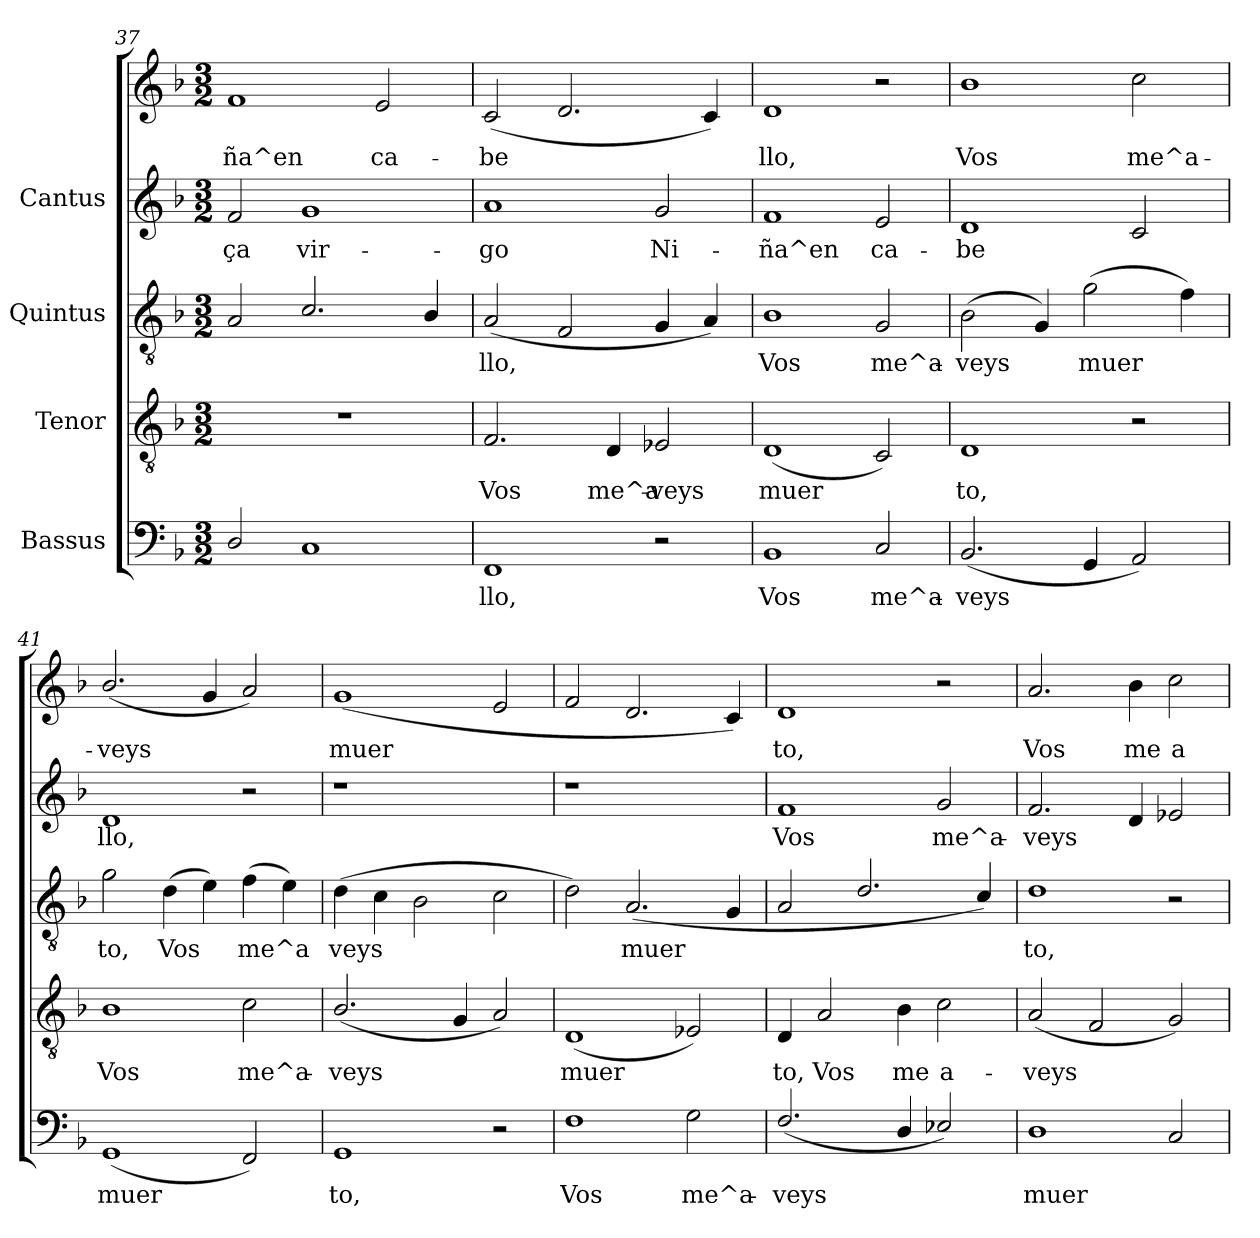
**kern	**text	**kern	**text	**kern	**text	**kern	**text	**kern	**text
*part4	*part4	*part3	*part3	*part2	*part2	*part1	*part1	*part1	*part1
*staff5	*staff5	*staff4	*staff4	*staff3	*staff3	*staff2	*staff2	*staff1	*staff1
*I"Bassus	*	*I"Tenor	*	*I"Quintus	*	*I"Cantus	*	*	*
*clefF4	*	*clefGv2	*	*clefGv2	*	*clefG2	*	*clefG2	*
*k[b-]	*	*k[b-]	*	*k[b-]	*	*k[b-]	*	*k[b-]	*
*F:	*	*F:	*	*F:	*	*F:	*	*F:	*
*M3/2	*	*M3/2	*	*M3/2	*	*M3/2	*	*M3/2	*
=37	=37	=37	=37	=37	=37	=37	=37	=37	=37
!	!	!	!	!	!	!	!LO:LY:b:cj	!	!LO:LY:b:cj
2D/	.	1.r	.	2A/	.	2f/	-ça	1f	ña^en
!	!	!	!	!	!	!	!LO:LY:b:cj	!	!
1C	.	.	.	2.c/	.	1g	vir-	.	.
!	!	!	!	!	!	!	!	!	!LO:LY:b:cj
.	.	.	.	.	.	.	.	2e/	ca-
.	.	.	.	4B-/	.	.	.	.	.
=38	=38	=38	=38	=38	=38	=38	=38	=38	=38
!	!LO:LY:b:cj	!	!LO:LY:b:cj	!	!LO:LY:b:cj	!	!LO:LY:b:cj	!	!LO:LY:b:cj
1FF	-llo,	2.F/	Vos	(<2A/	-llo,	1a	-go	(<2c/	-be-
!	!	!	!	!	!LO:LY:b:cj	!	!	!	!LO:LY:b:cj
.	.	.	.	2F/	.	.	.	2.d/	--
!	!	!	!LO:LY:b:cj	!	!	!	!	!	!
.	.	4D/	me^a-	.	.	.	.	.	.
!	!	!	!LO:LY:b:cj	!	!LO:LY:b:cj	!	!LO:LY:b:cj	!	!
2r	.	2E-X/	-veys	4G/	.	2g/	Ni-	.	.
!	!	!	!	!	!LO:LY:b:cj	!	!	!	!LO:LY:b:cj
.	.	.	.	4A/)	.	.	.	4c/)	--
=39	=39	=39	=39	=39	=39	=39	=39	=39	=39
!	!LO:LY:b:cj	!	!LO:LY:b:cj	!	!LO:LY:b:cj	!	!LO:LY:b:cj	!	!LO:LY:b:cj
1BB-	Vos	(<1D	muer-	1B-	Vos	1f	ña^en	1d	-llo,
!	!LO:LY:b:cj	!	!LO:LY:b:cj	!	!LO:LY:b:cj	!	!LO:LY:b:cj	!	!
2C/	me^a-	2C/)	--	2G/	me^a-	2e/	ca-	2r	.
=40	=40	=40	=40	=40	=40	=40	=40	=40	=40
!	!LO:LY:b:cj	!	!LO:LY:b:cj	!	!LO:LY:b:cj	!	!LO:LY:b:cj	!	!LO:LY:b:cj
(<2.BB-/	-veys	1D	-to,	(>2B-\	-veys	1d	-be-	1b-	-Vos
!	!	!	!	!	!LO:LY:b:cj	!	!	!	!
.	.	.	.	4G/)	.	.	.	.	.
!	!LO:LY:b:cj	!	!	!	!LO:LY:b:cj	!	!	!	!
4GG/	.	.	.	(>2g\	muer-	.	.	.	.
!	!LO:LY:b:cj	!	!	!	!	!	!LO:LY:b:cj	!	!LO:LY:b:cj
2AA/)	.	2r	.	.	.	2c/	--	2cc\	me^a-
!	!	!	!	!	!LO:LY:b:cj	!	!	!	!
.	.	.	.	4f\)	--	.	.	.	.
!!LO:PB:g=z
=41	=41	=41	=41	=41	=41	=41	=41	=41	=41
!	!LO:LY:b:cj	!	!LO:LY:b:cj	!	!LO:LY:b:cj	!	!LO:LY:b:cj	!	!LO:LY:b:cj
(<1GG	muer-	1B-	Vos	2g\	-to,	1d	llo,	(<2.b-/	-veys
!	!	!	!	!	!LO:LY:b:cj	!	!	!	!
.	.	.	.	(>4d\	Vos	.	.	.	.
!	!	!	!	!	!LO:LY:b:cj	!	!	!	!LO:LY:b:cj
.	.	.	.	4e\)	.	.	.	4g/	.
!	!LO:LY:b:cj	!	!LO:LY:b:cj	!	!LO:LY:b:cj	!	!	!	!LO:LY:b:cj
2FF/)	--	2c\	me^a-	(>4f\	me^a-	2r	.	2a/)	.
!	!	!	!	!	!LO:LY:b:cj	!	!	!	!
.	.	.	.	4e\)	--	.	.	.	.
=42	=42	=42	=42	=42	=42	=42	=42	=42	=42
!	!LO:LY:b:cj	!	!LO:LY:b:cj	!	!LO:LY:b:cj	!	!	!	!LO:LY:b:cj
1GG	-to,	(<2.B-/	-veys	(>4d\	-veys	1r	.	(<1g	muer-
!	!	!	!	!	!LO:LY:b:cj	!	!	!	!
.	.	.	.	4c\	.	.	.	.	.
!	!	!	!	!	!LO:LY:b:cj	!	!	!	!
.	.	.	.	2B-\	.	.	.	.	.
!	!	!	!LO:LY:b:cj	!	!	!	!	!	!
.	.	4G/	.	.	.	.	.	.	.
!	!	!	!LO:LY:b:cj	!	!LO:LY:b:cj	!	!	!	!LO:LY:b:cj
2r	.	2A/)	.	2c\	.	2ryy	.	2e/	--
=43	=43	=43	=43	=43	=43	=43	=43	=43	=43
!	!LO:LY:b:cj	!	!LO:LY:b:cj	!	!LO:LY:b:cj	!	!	!	!
1F	Vos	(<1D	muer-	2d\)	.	1r	.	2f/	.
!	!	!	!	!	!LO:LY:b:cj	!	!	!	!
.	.	.	.	(<2.A/	muer-	.	.	2.d/	.
!	!LO:LY:b:cj	!	!LO:LY:b:cj	!	!	!	!	!	!
2G\	me^a-	2E-X/)	--	.	.	2ryy	.	.	.
!	!	!	!	!	!LO:LY:b:cj	!	!	!	!
.	.	.	.	4G/	--	.	.	4c/)	.
=44	=44	=44	=44	=44	=44	=44	=44	=44	=44
!	!LO:LY:b:cj	!	!LO:LY:b:cj	!	!	!	!LO:LY:b:cj	!	!LO:LY:b:cj
(<2.F/	-veys	4D/	-to,	2A/	.	1f	Vos	1d	-to,
!	!	!	!LO:LY:b:cj	!	!	!	!	!	!
.	.	2A/	Vos	.	.	.	.	.	.
.	.	.	.	2.d/	.	.	.	.	.
!	!LO:LY:b:cj	!	!LO:LY:b:cj	!	!	!	!	!	!
4D/	.	4B-\	me	.	.	.	.	.	.
!	!LO:LY:b:cj	!	!LO:LY:b:cj	!	!	!	!LO:LY:b:cj	!	!
2E-X/)	.	2c\	a-	.	.	2g/	me^a-	2r	.
.	.	.	.	4c/)	.	.	.	.	.
!!LO:LB:g=z
=45	=45	=45	=45	=45	=45	=45	=45	=45	=45
!	!LO:LY:b:cj	!	!LO:LY:b:cj	!	!LO:LY:b:cj	!	!LO:LY:b:cj	!	!LO:LY:b:cj
1D	muer-	(<2A/	-veys	1d	-to,	2.f/	-veys	2.a/	-Vos
!	!	!	!LO:LY:b:cj	!	!	!	!	!	!
.	.	2F/	.	.	.	.	.	.	.
!	!	!	!	!	!	!	!LO:LY:b:cj	!	!LO:LY:b:cj
.	.	.	.	.	.	4d/	.	4b-\	me
!	!LO:LY:b:cj	!	!LO:LY:b:cj	!	!	!	!LO:LY:b:cj	!	!LO:LY:b:cj
2C/	--	2G/)	.	2r	.	2e-X/	.	2cc\	a-
=	=	=	=	=	=	=	=	=	=
*-	*-	*-	*-	*-	*-	*-	*-	*-	*-
